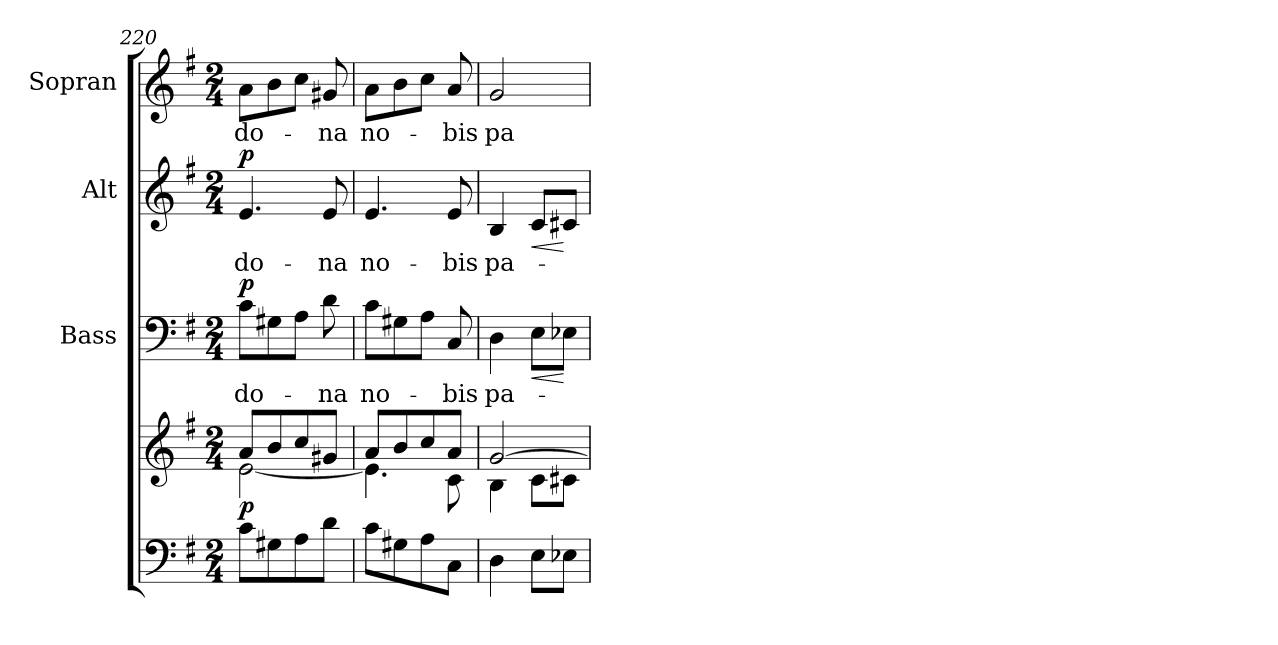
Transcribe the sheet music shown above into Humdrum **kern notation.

**kern	**kern	**dynam	**kern	**text	**dynam	**kern	**text	**dynam	**kern	**text
*part4	*part4	*part4	*part3	*part3	*part3	*part2	*part2	*part2	*part1	*part1
*staff5	*staff4	*staff4/5	*staff3	*staff3	*staff3	*staff2	*staff2	*staff2	*staff1	*staff1
*	*	*	*I"Bass	*	*	*I"Alt	*	*	*I"Sopran	*
*	*	*	*I'B.	*	*	*I'A.	*	*	*I'S.	*
*clefF4	*clefG2	*	*clefF4	*	*	*clefG2	*	*	*clefG2	*
*k[f#]	*k[f#]	*	*k[f#]	*	*	*k[f#]	*	*	*k[f#]	*
*G:	*G:	*	*G:	*	*	*G:	*	*	*G:	*
*M2/4	*M2/4	*	*M2/4	*	*	*M2/4	*	*	*M2/4	*
=220	=220	=220	=220	=220	=220	=220	=220	=220	=220	=220
*	*^	*	*	*	*	*	*	*	*	*
!	!	!	!LO:DY:b	!	!LO:LY:b	!LO:DY:a	!	!LO:LY:b	!LO:DY:a	!	!LO:LY:b
8c\L	8a/L	[<2e\	p	8c\L	do-	p	4.e/	do-	p	8a\L	do-
8G#X\	8b/	.	.	8G#X\	.	.	.	.	.	8b\	.
8A\	8cc/	.	.	8A\J	.	.	.	.	.	8cc\J	.
!	!	!	!	!	!LO:LY:b	!	!	!LO:LY:b	!	!	!LO:LY:b
8d\J	8g#X/J	.	.	8d\	-na	.	8e/	-na	.	8g#X/	-na
=221	=221	=221	=221	=221	=221	=221	=221	=221	=221	=221	=221
!	!	!	!	!	!LO:LY:b	!	!	!LO:LY:b	!	!	!LO:LY:b
8c\L	8a/L	4.e\]	.	8c\L	no-	.	4.e/	no-	.	8a\L	no-
8G#X\	8b/	.	.	8G#X\	.	.	.	.	.	8b\	.
8A\	8cc/	.	.	8A\J	.	.	.	.	.	8cc\J	.
!	!	!	!	!	!LO:LY:b	!	!	!LO:LY:b	!	!	!LO:LY:b
8C\J	8a/J	8c\	.	8C/	-bis	.	8e/	-bis	.	8a/	-bis
!!LO:LB:g=z
=222	=222	=222	=222	=222	=222	=222	=222	=222	=222	=222	=222
!	!	!	!	!	!LO:LY:b	!	!	!LO:LY:b	!	!	!LO:LY:b
4D\	[>2g/	4B\	.	4D\	pa-	.	4B/	pa-	.	2g/	pa-
!	!	!	!	!	!	!LO:HP:b	!	!	!LO:HP:b	!	!
8E\L	.	8c\L	.	8E\L	.	<	8c/L	.	<	.	.
8E-X\J	.	8c#X\J	.	8E-X\J	.	[	8c#X/J	.	[	.	.
*	*v	*v	*	*	*	*	*	*	*	*	*
=	=	=	=	=	=	=	=	=	=	=
*-	*-	*-	*-	*-	*-	*-	*-	*-	*-	*-
